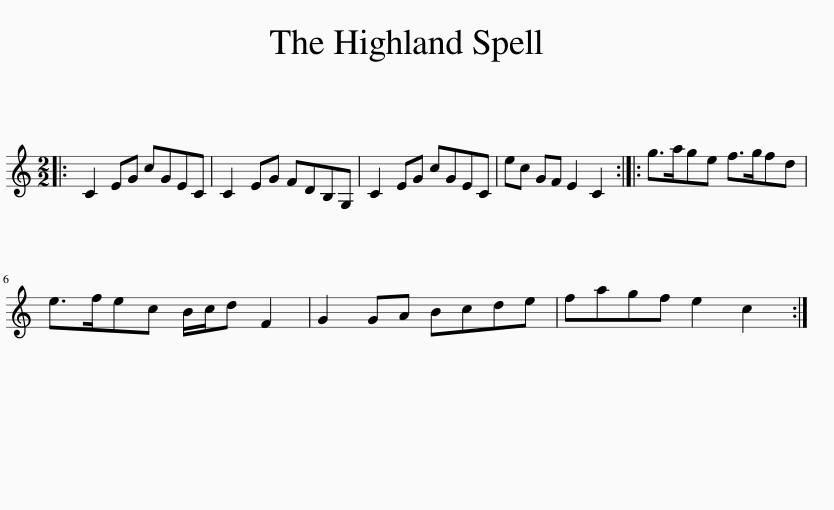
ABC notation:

X:1
L:1/8
M:2/2
I:linebreak $
K:C
V:1 treble
V:1
|: C2 EG cGEC | C2 EG FDB,G, | C2 EG cGEC | ec GF E2 C2 :: g>age f>gfd |$ %5
 e>fec B/c/d F2 | G2 GA Bcde | fagf e2 c2 :| %8
